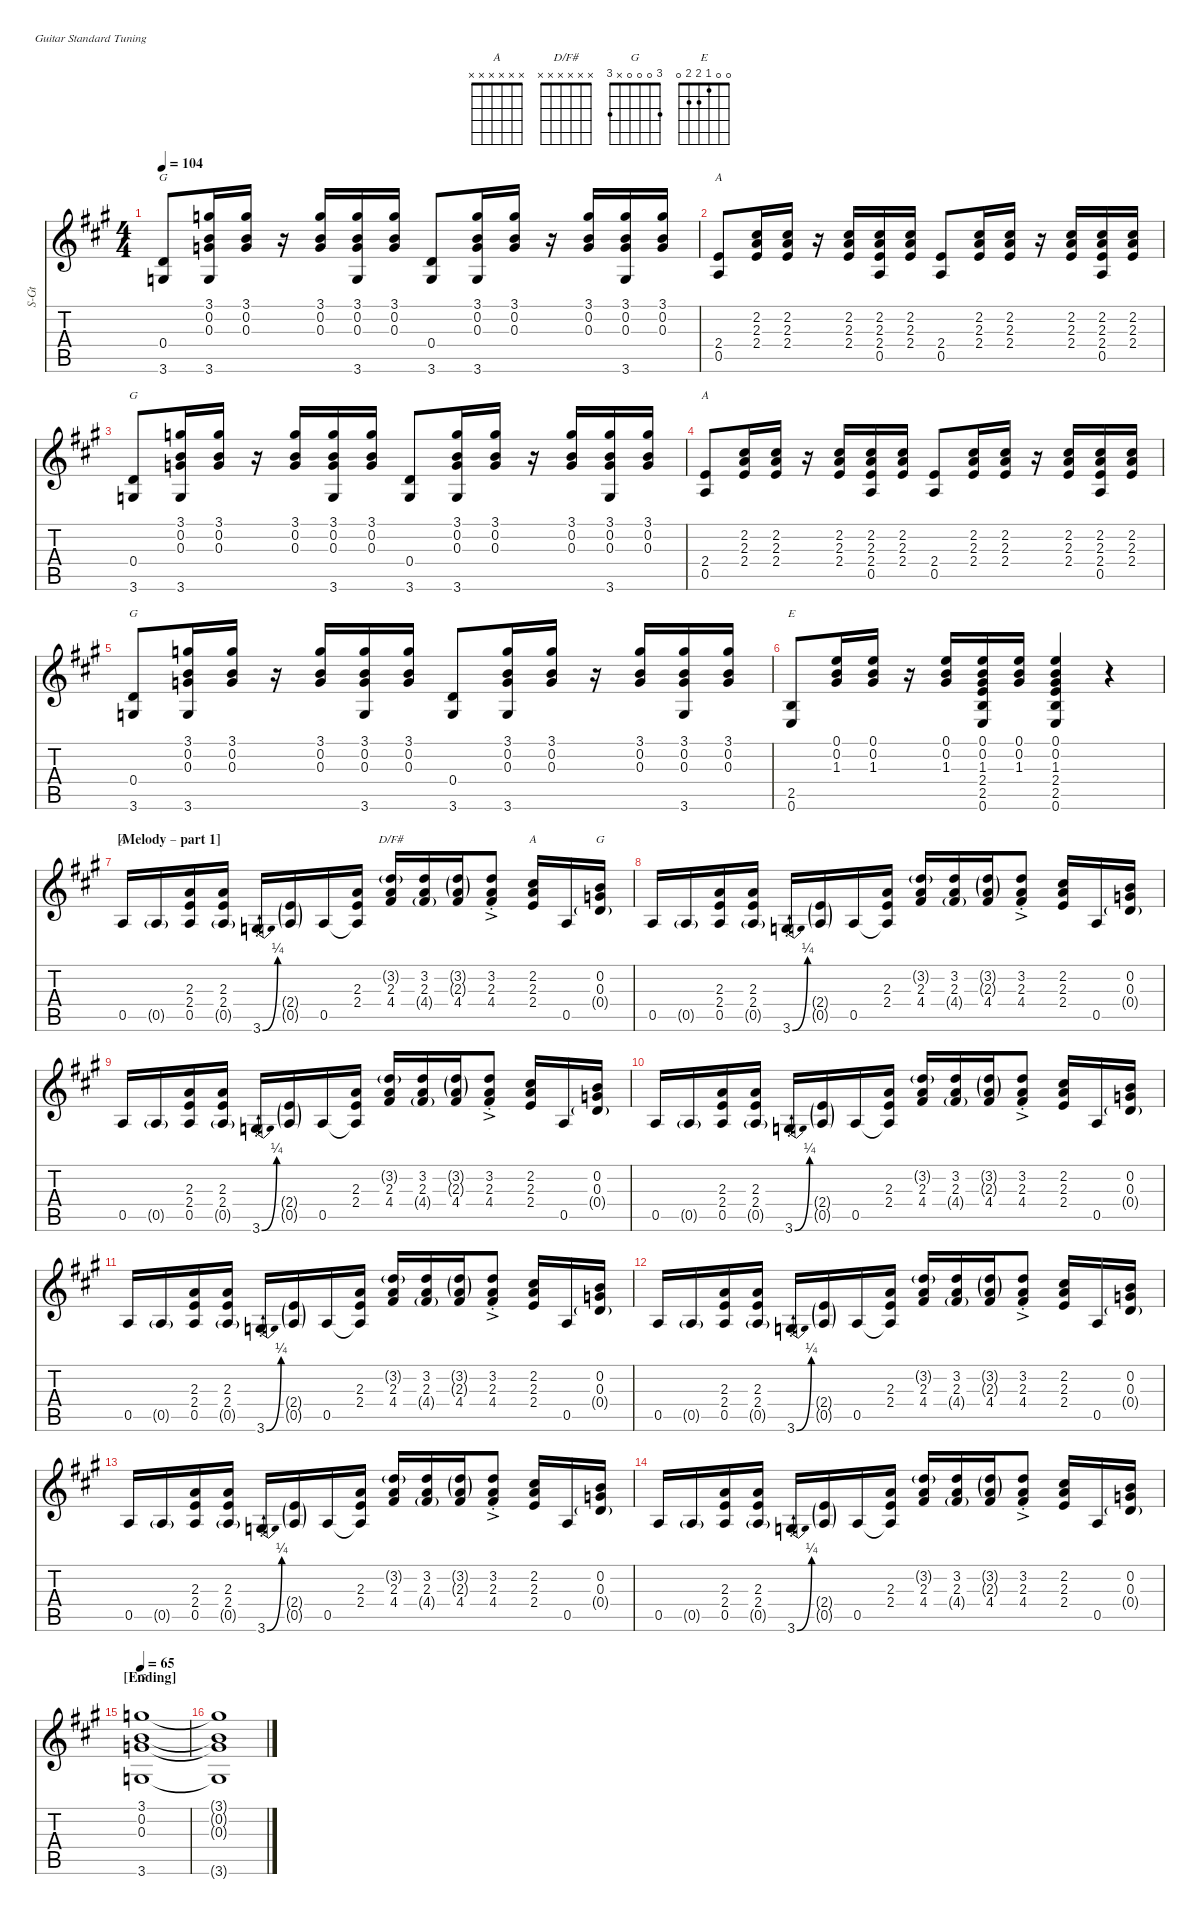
\hideDynamics
\bracketExtendMode nobrackets
\otherSystemsTrackNameOrientation horizontal
\track ("Acoustic Guitar" "S-Gt") {instrument acousticguitarsteel}
\staff {score tabs}
\tuning (E4 B3 G3 D3 A2 E2)
\chord ("A" x 2 2 2 0 x) {showfingering false barre (2 2)}
\chord ("D/F#" x x x x x x)
\chord ("A" x x x x x x)
\chord ("G" x 2147483647 2147483647 2147483647 x x) {firstfret 2147483648 showfingering false}
\chord ("G" 3 0 0 0 x 3) {showfingering false}
\chord ("E" 0 0 1 2 2 0) {showfingering false}
\ts (4 4)
\tempo 104
\clef g2
\ks a
(0.4{acc forcenatural} 3.6{acc forcenatural}).8{ch "G" dy f beam Up} (3.1{acc forcenatural} 0.2{acc forcenatural} 0.3{acc forcenatural} 3.6{acc forcenatural}).16{beam Up} (3.1{acc forcenatural} 0.2{acc forcenatural} 0.3{acc forcenatural}).16{beam Up} r.16{beam Up} (3.1{acc forcenatural} 0.2{acc forcenatural} 0.3{acc forcenatural}).16{beam Down} (3.1{acc forcenatural} 0.2{acc forcenatural} 0.3{acc forcenatural} 3.6{acc forcenatural}).16{beam Down} (3.1{acc forcenatural} 0.2{acc forcenatural} 0.3{acc forcenatural}).16{beam Down} (0.4{acc forcenatural} 3.6{acc forcenatural}).8{beam Up} (3.1{acc forcenatural} 0.2{acc forcenatural} 0.3{acc forcenatural} 3.6{acc forcenatural}).16{beam Up} (3.1{acc forcenatural} 0.2{acc forcenatural} 0.3{acc forcenatural}).16{beam Up} r.16{beam Up} (3.1{acc forcenatural} 0.2{acc forcenatural} 0.3{acc forcenatural}).16{beam Down} (3.1{acc forcenatural} 0.2{acc forcenatural} 0.3{acc forcenatural} 3.6{acc forcenatural}).16{beam Down} (3.1{acc forcenatural} 0.2{acc forcenatural} 0.3{acc forcenatural}).16{beam Down} |
(2.4{acc forcenatural} 0.5{acc forcenatural}).8{ch "A" beam Up} (2.2{acc #} 2.3{acc forcenatural} 2.4{acc forcenatural}).16{beam Up} (2.2{acc #} 2.3{acc forcenatural} 2.4{acc forcenatural}).16{beam Up} r.16{beam Up} (2.2{acc #} 2.3{acc forcenatural} 2.4{acc forcenatural}).16{beam Up} (2.2{acc #} 2.3{acc forcenatural} 2.4{acc forcenatural} 0.5{acc forcenatural}).16{beam Up} (2.2{acc #} 2.3{acc forcenatural} 2.4{acc forcenatural}).16{beam Up} (2.4{acc forcenatural} 0.5{acc forcenatural}).8{beam Up} (2.2{acc #} 2.3{acc forcenatural} 2.4{acc forcenatural}).16{beam Up} (2.2{acc #} 2.3{acc forcenatural} 2.4{acc forcenatural}).16{beam Up} r.16{beam Up} (2.2{acc #} 2.3{acc forcenatural} 2.4{acc forcenatural}).16{beam Up} (2.2{acc #} 2.3{acc forcenatural} 2.4{acc forcenatural} 0.5{acc forcenatural}).16{beam Up} (2.2{acc #} 2.3{acc forcenatural} 2.4{acc forcenatural}).16{beam Up} |
(0.4{acc forcenatural} 3.6{acc forcenatural}).8{ch "G" beam Up} (3.1{acc forcenatural} 0.2{acc forcenatural} 0.3{acc forcenatural} 3.6{acc forcenatural}).16{beam Up} (3.1{acc forcenatural} 0.2{acc forcenatural} 0.3{acc forcenatural}).16{beam Up} r.16{beam Up} (3.1{acc forcenatural} 0.2{acc forcenatural} 0.3{acc forcenatural}).16{beam Down} (3.1{acc forcenatural} 0.2{acc forcenatural} 0.3{acc forcenatural} 3.6{acc forcenatural}).16{beam Down} (3.1{acc forcenatural} 0.2{acc forcenatural} 0.3{acc forcenatural}).16{beam Down} (0.4{acc forcenatural} 3.6{acc forcenatural}).8{beam Up} (3.1{acc forcenatural} 0.2{acc forcenatural} 0.3{acc forcenatural} 3.6{acc forcenatural}).16{beam Up} (3.1{acc forcenatural} 0.2{acc forcenatural} 0.3{acc forcenatural}).16{beam Up} r.16{beam Up} (3.1{acc forcenatural} 0.2{acc forcenatural} 0.3{acc forcenatural}).16{beam Down} (3.1{acc forcenatural} 0.2{acc forcenatural} 0.3{acc forcenatural} 3.6{acc forcenatural}).16{beam Down} (3.1{acc forcenatural} 0.2{acc forcenatural} 0.3{acc forcenatural}).16{beam Down} |
(2.4{acc forcenatural} 0.5{acc forcenatural}).8{ch "A" beam Up} (2.2{acc #} 2.3{acc forcenatural} 2.4{acc forcenatural}).16{beam Up} (2.2{acc #} 2.3{acc forcenatural} 2.4{acc forcenatural}).16{beam Up} r.16{beam Up} (2.2{acc #} 2.3{acc forcenatural} 2.4{acc forcenatural}).16{beam Up} (2.2{acc #} 2.3{acc forcenatural} 2.4{acc forcenatural} 0.5{acc forcenatural}).16{beam Up} (2.2{acc #} 2.3{acc forcenatural} 2.4{acc forcenatural}).16{beam Up} (2.4{acc forcenatural} 0.5{acc forcenatural}).8{beam Up} (2.2{acc #} 2.3{acc forcenatural} 2.4{acc forcenatural}).16{beam Up} (2.2{acc #} 2.3{acc forcenatural} 2.4{acc forcenatural}).16{beam Up} r.16{beam Up} (2.2{acc #} 2.3{acc forcenatural} 2.4{acc forcenatural}).16{beam Up} (2.2{acc #} 2.3{acc forcenatural} 2.4{acc forcenatural} 0.5{acc forcenatural}).16{beam Up} (2.2{acc #} 2.3{acc forcenatural} 2.4{acc forcenatural}).16{beam Up} |
(0.4{acc forcenatural} 3.6{acc forcenatural}).8{ch "G" beam Up} (3.1{acc forcenatural} 0.2{acc forcenatural} 0.3{acc forcenatural} 3.6{acc forcenatural}).16{beam Up} (3.1{acc forcenatural} 0.2{acc forcenatural} 0.3{acc forcenatural}).16{beam Up} r.16{beam Up} (3.1{acc forcenatural} 0.2{acc forcenatural} 0.3{acc forcenatural}).16{beam Down} (3.1{acc forcenatural} 0.2{acc forcenatural} 0.3{acc forcenatural} 3.6{acc forcenatural}).16{beam Down} (3.1{acc forcenatural} 0.2{acc forcenatural} 0.3{acc forcenatural}).16{beam Down} (0.4{acc forcenatural} 3.6{acc forcenatural}).8{beam Up} (3.1{acc forcenatural} 0.2{acc forcenatural} 0.3{acc forcenatural} 3.6{acc forcenatural}).16{beam Up} (3.1{acc forcenatural} 0.2{acc forcenatural} 0.3{acc forcenatural}).16{beam Up} r.16{beam Up} (3.1{acc forcenatural} 0.2{acc forcenatural} 0.3{acc forcenatural}).16{beam Down} (3.1{acc forcenatural} 0.2{acc forcenatural} 0.3{acc forcenatural} 3.6{acc forcenatural}).16{beam Down} (3.1{acc forcenatural} 0.2{acc forcenatural} 0.3{acc forcenatural}).16{beam Down} |
(2.5{acc forcenatural} 0.6{acc forcenatural}).8{ch "E" beam Up} (0.1{acc forcenatural} 0.2{acc forcenatural} 1.3{acc #}).16{beam Up} (0.1{acc forcenatural} 0.2{acc forcenatural} 1.3{acc #}).16{beam Up} r.16{beam Up} (0.1{acc forcenatural} 0.2{acc forcenatural} 1.3{acc #}).16{beam Up} (0.1{acc forcenatural} 0.2{acc forcenatural} 1.3{acc #} 2.4{acc forcenatural} 2.5{acc forcenatural} 0.6{acc forcenatural}).16{beam Up} (0.1{acc forcenatural} 0.2{acc forcenatural} 1.3{acc #}).16{beam Up} (0.1{acc forcenatural} 0.2{acc forcenatural} 1.3{acc #} 2.4{acc forcenatural} 2.5{acc forcenatural} 0.6{acc forcenatural}).4{beam Up} r.4{beam Up} |
\section ("" "[Melody – part 1] ")
0.5{acc forcenatural}.16{ch "A" beam Up} 0.5{g acc forcenatural}.16{beam Up} (2.3{acc forcenatural} 2.4{acc forcenatural} 0.5{acc forcenatural}).16{beam Up} (2.3{acc forcenatural} 2.4{acc forcenatural} 0.5{g acc forcenatural}).16{beam Up} 3.6{be (bend 0 0 24.599999999999998 1) st acc forcenatural}.16{beam Up} (0.5{g acc forcenatural} 2.4{g acc forcenatural}).16{beam Up} 0.5{acc forcenatural}.16{beam Up} (2.3{acc forcenatural} 2.4{acc forcenatural} 0.5{t acc forcenatural}).16{beam Up} (3.2{g acc forcenatural} 2.3{acc forcenatural} 4.4{acc #}).16{ch "D/F#" beam Up} (3.2{acc forcenatural} 2.3{acc forcenatural} 4.4{g acc #}).16{beam Up} (3.2{g acc forcenatural} 2.3{g acc forcenatural} 4.4{acc #}).16{beam Up} (3.2{ac st acc forcenatural} 2.3{st acc forcenatural} 4.4{st acc #}).8{beam Up} (2.2{acc #} 2.3{acc forcenatural} 2.4{acc forcenatural}).16{ch "A" beam Up} 0.5{acc forcenatural}.16{beam Up} (0.3{acc forcenatural} 0.4{g acc forcenatural} 0.2{acc forcenatural}).16{ch "G" beam Up} |
0.5{acc forcenatural}.16{beam Up} 0.5{g acc forcenatural}.16{beam Up} (2.3{acc forcenatural} 2.4{acc forcenatural} 0.5{acc forcenatural}).16{beam Up} (2.3{acc forcenatural} 2.4{acc forcenatural} 0.5{g acc forcenatural}).16{beam Up} 3.6{be (bend 0 0 24.599999999999998 1) st acc forcenatural}.16{beam Up} (0.5{g acc forcenatural} 2.4{g acc forcenatural}).16{beam Up} 0.5{acc forcenatural}.16{beam Up} (2.3{acc forcenatural} 2.4{acc forcenatural} 0.5{t acc forcenatural}).16{beam Up} (3.2{g acc forcenatural} 2.3{acc forcenatural} 4.4{acc #}).16{beam Up} (3.2{acc forcenatural} 2.3{acc forcenatural} 4.4{g acc #}).16{beam Up} (3.2{g acc forcenatural} 2.3{g acc forcenatural} 4.4{acc #}).16{beam Up} (3.2{ac st acc forcenatural} 2.3{st acc forcenatural} 4.4{st acc #}).8{beam Up} (2.2{acc #} 2.3{acc forcenatural} 2.4{acc forcenatural}).16{beam Up} 0.5{acc forcenatural}.16{beam Up} (0.3{acc forcenatural} 0.4{g acc forcenatural} 0.2{acc forcenatural}).16{beam Up} |
0.5{acc forcenatural}.16{beam Up} 0.5{g acc forcenatural}.16{beam Up} (2.3{acc forcenatural} 2.4{acc forcenatural} 0.5{acc forcenatural}).16{beam Up} (2.3{acc forcenatural} 2.4{acc forcenatural} 0.5{g acc forcenatural}).16{beam Up} 3.6{be (bend 0 0 24.599999999999998 1) st acc forcenatural}.16{beam Up} (0.5{g acc forcenatural} 2.4{g acc forcenatural}).16{beam Up} 0.5{acc forcenatural}.16{beam Up} (2.3{acc forcenatural} 2.4{acc forcenatural} 0.5{t acc forcenatural}).16{beam Up} (3.2{g acc forcenatural} 2.3{acc forcenatural} 4.4{acc #}).16{beam Up} (3.2{acc forcenatural} 2.3{acc forcenatural} 4.4{g acc #}).16{beam Up} (3.2{g acc forcenatural} 2.3{g acc forcenatural} 4.4{acc #}).16{beam Up} (3.2{ac st acc forcenatural} 2.3{st acc forcenatural} 4.4{st acc #}).8{beam Up} (2.2{acc #} 2.3{acc forcenatural} 2.4{acc forcenatural}).16{beam Up} 0.5{acc forcenatural}.16{beam Up} (0.3{acc forcenatural} 0.4{g acc forcenatural} 0.2{acc forcenatural}).16{beam Up} |
0.5{acc forcenatural}.16{beam Up} 0.5{g acc forcenatural}.16{beam Up} (2.3{acc forcenatural} 2.4{acc forcenatural} 0.5{acc forcenatural}).16{beam Up} (2.3{acc forcenatural} 2.4{acc forcenatural} 0.5{g acc forcenatural}).16{beam Up} 3.6{be (bend 0 0 24.599999999999998 1) st acc forcenatural}.16{beam Up} (0.5{g acc forcenatural} 2.4{g acc forcenatural}).16{beam Up} 0.5{acc forcenatural}.16{beam Up} (2.3{acc forcenatural} 2.4{acc forcenatural} 0.5{t acc forcenatural}).16{beam Up} (3.2{g acc forcenatural} 2.3{acc forcenatural} 4.4{acc #}).16{beam Up} (3.2{acc forcenatural} 2.3{acc forcenatural} 4.4{g acc #}).16{beam Up} (3.2{g acc forcenatural} 2.3{g acc forcenatural} 4.4{acc #}).16{beam Up} (3.2{ac st acc forcenatural} 2.3{st acc forcenatural} 4.4{st acc #}).8{beam Up} (2.2{acc #} 2.3{acc forcenatural} 2.4{acc forcenatural}).16{beam Up} 0.5{acc forcenatural}.16{beam Up} (0.3{acc forcenatural} 0.4{g acc forcenatural} 0.2{acc forcenatural}).16{beam Up} |
0.5{acc forcenatural}.16{beam Up} 0.5{g acc forcenatural}.16{beam Up} (2.3{acc forcenatural} 2.4{acc forcenatural} 0.5{acc forcenatural}).16{beam Up} (2.3{acc forcenatural} 2.4{acc forcenatural} 0.5{g acc forcenatural}).16{beam Up} 3.6{be (bend 0 0 24.599999999999998 1) st acc forcenatural}.16{beam Up} (0.5{g acc forcenatural} 2.4{g acc forcenatural}).16{beam Up} 0.5{acc forcenatural}.16{beam Up} (2.3{acc forcenatural} 2.4{acc forcenatural} 0.5{t acc forcenatural}).16{beam Up} (3.2{g acc forcenatural} 2.3{acc forcenatural} 4.4{acc #}).16{beam Up} (3.2{acc forcenatural} 2.3{acc forcenatural} 4.4{g acc #}).16{beam Up} (3.2{g acc forcenatural} 2.3{g acc forcenatural} 4.4{acc #}).16{beam Up} (3.2{ac st acc forcenatural} 2.3{st acc forcenatural} 4.4{st acc #}).8{beam Up} (2.2{acc #} 2.3{acc forcenatural} 2.4{acc forcenatural}).16{beam Up} 0.5{acc forcenatural}.16{beam Up} (0.3{acc forcenatural} 0.4{g acc forcenatural} 0.2{acc forcenatural}).16{beam Up} |
0.5{acc forcenatural}.16{beam Up} 0.5{g acc forcenatural}.16{beam Up} (2.3{acc forcenatural} 2.4{acc forcenatural} 0.5{acc forcenatural}).16{beam Up} (2.3{acc forcenatural} 2.4{acc forcenatural} 0.5{g acc forcenatural}).16{beam Up} 3.6{be (bend 0 0 24.599999999999998 1) st acc forcenatural}.16{beam Up} (0.5{g acc forcenatural} 2.4{g acc forcenatural}).16{beam Up} 0.5{acc forcenatural}.16{beam Up} (2.3{acc forcenatural} 2.4{acc forcenatural} 0.5{t acc forcenatural}).16{beam Up} (3.2{g acc forcenatural} 2.3{acc forcenatural} 4.4{acc #}).16{beam Up} (3.2{acc forcenatural} 2.3{acc forcenatural} 4.4{g acc #}).16{beam Up} (3.2{g acc forcenatural} 2.3{g acc forcenatural} 4.4{acc #}).16{beam Up} (3.2{ac st acc forcenatural} 2.3{st acc forcenatural} 4.4{st acc #}).8{beam Up} (2.2{acc #} 2.3{acc forcenatural} 2.4{acc forcenatural}).16{beam Up} 0.5{acc forcenatural}.16{beam Up} (0.3{acc forcenatural} 0.4{g acc forcenatural} 0.2{acc forcenatural}).16{beam Up} |
0.5{acc forcenatural}.16{beam Up} 0.5{g acc forcenatural}.16{beam Up} (2.3{acc forcenatural} 2.4{acc forcenatural} 0.5{acc forcenatural}).16{beam Up} (2.3{acc forcenatural} 2.4{acc forcenatural} 0.5{g acc forcenatural}).16{beam Up} 3.6{be (bend 0 0 24.599999999999998 1) st acc forcenatural}.16{beam Up} (0.5{g acc forcenatural} 2.4{g acc forcenatural}).16{beam Up} 0.5{acc forcenatural}.16{beam Up} (2.3{acc forcenatural} 2.4{acc forcenatural} 0.5{t acc forcenatural}).16{beam Up} (3.2{g acc forcenatural} 2.3{acc forcenatural} 4.4{acc #}).16{beam Up} (3.2{acc forcenatural} 2.3{acc forcenatural} 4.4{g acc #}).16{beam Up} (3.2{g acc forcenatural} 2.3{g acc forcenatural} 4.4{acc #}).16{beam Up} (3.2{ac st acc forcenatural} 2.3{st acc forcenatural} 4.4{st acc #}).8{beam Up} (2.2{acc #} 2.3{acc forcenatural} 2.4{acc forcenatural}).16{beam Up} 0.5{acc forcenatural}.16{beam Up} (0.3{acc forcenatural} 0.4{g acc forcenatural} 0.2{acc forcenatural}).16{beam Up} |
0.5{acc forcenatural}.16{beam Up} 0.5{g acc forcenatural}.16{beam Up} (2.3{acc forcenatural} 2.4{acc forcenatural} 0.5{acc forcenatural}).16{beam Up} (2.3{acc forcenatural} 2.4{acc forcenatural} 0.5{g acc forcenatural}).16{beam Up} 3.6{be (bend 0 0 24.599999999999998 1) st acc forcenatural}.16{beam Up} (0.5{g acc forcenatural} 2.4{g acc forcenatural}).16{beam Up} 0.5{acc forcenatural}.16{beam Up} (2.3{acc forcenatural} 2.4{acc forcenatural} 0.5{t acc forcenatural}).16{beam Up} (3.2{g acc forcenatural} 2.3{acc forcenatural} 4.4{acc #}).16{beam Up} (3.2{acc forcenatural} 2.3{acc forcenatural} 4.4{g acc #}).16{beam Up} (3.2{g acc forcenatural} 2.3{g acc forcenatural} 4.4{acc #}).16{beam Up} (3.2{ac st acc forcenatural} 2.3{st acc forcenatural} 4.4{st acc #}).8{beam Up} (2.2{acc #} 2.3{acc forcenatural} 2.4{acc forcenatural}).16{beam Up} 0.5{acc forcenatural}.16{beam Up} (0.3{acc forcenatural} 0.4{g acc forcenatural} 0.2{acc forcenatural}).16{beam Up} |
\section ("" "[Ending]")
\tempo 65
(3.1{acc forcenatural} 0.2{acc forcenatural} 0.3{acc forcenatural} 3.6{acc forcenatural}).1{ch "G" beam Up} |
(3.1{t acc forcenatural} 0.2{t acc forcenatural} 0.3{t acc forcenatural} 3.6{t acc forcenatural}).1{beam Up}
